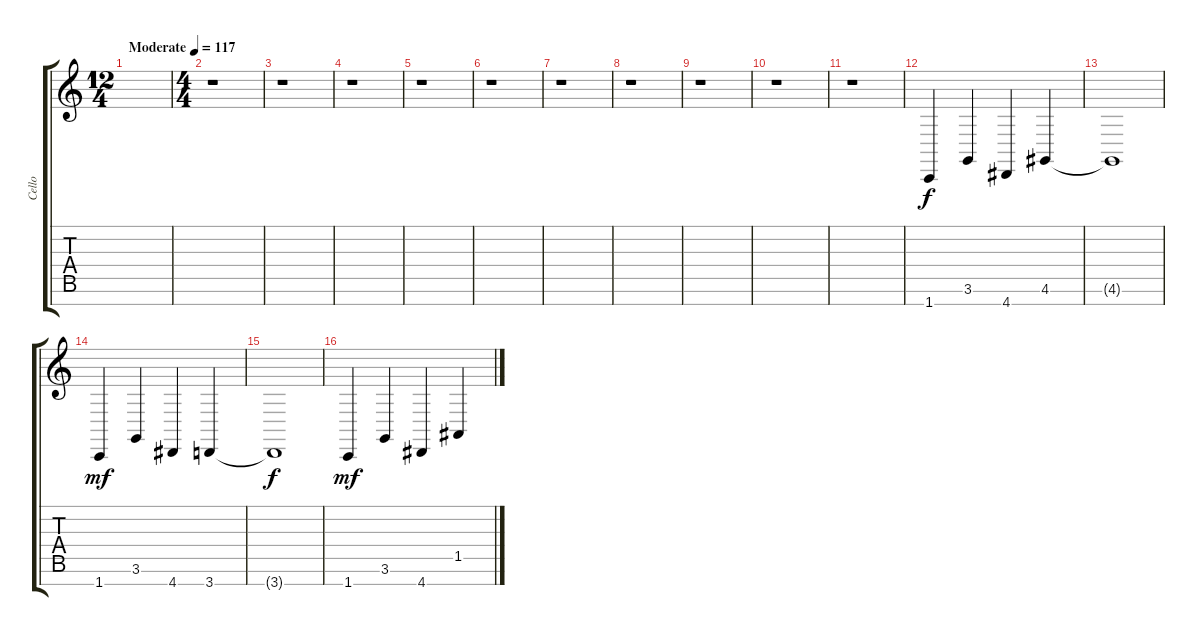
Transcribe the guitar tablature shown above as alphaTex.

\track ("Cello" "Cello") {instrument cello}
\staff {score tabs}
\tuning (E4 B3 G3 D3 A2 E2 B1) {hide}
\ts (12 4)
\tempo (117 "Moderate")
\clef g2
\ks c
|
\ts (4 4)
r.1 |
r.1 |
r.1 |
r.1 |
r.1 |
r.1 |
r.1 |
r.1 |
r.1 |
r.1 |
1.7.4 3.6.4 4.7.4 4.6.4 |
4.6{t}.1 |
1.7.4{dy mf} 3.6.4 4.7.4 3.7.4 |
3.7{t}.1{dy f} |
1.7.4{dy mf} 3.6.4 4.7.4 1.5.4
